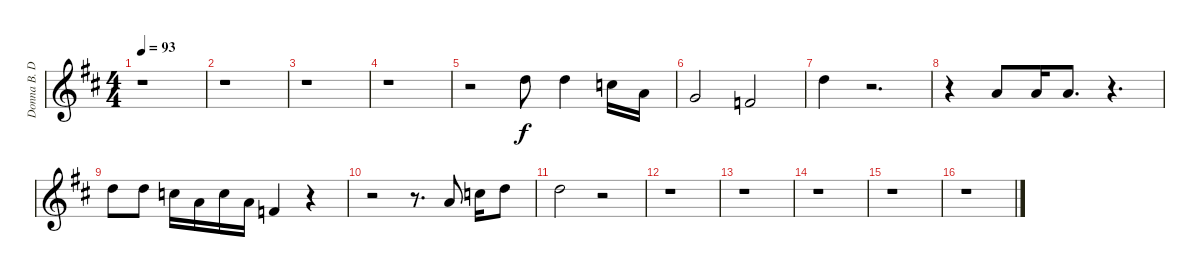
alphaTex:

\track ("Donna B. Davis Vocals" "Donna B. D") {instrument piccolo}
\staff {score}
\tuning (E4 B3 G3 D3 A2 E2) {hide}
\ts (4 4)
\tempo 93
\clef g2
\ks bminor
r.1{dy f} |
r.1 |
r.1 |
r.1 |
r.2 10.1.8{volume 12 instrument piccolo} 10.1.4 8.1.16 10.2.16 |
8.2.2{volume 8 instrument piccolo} 6.2.2 |
10.1.4 r.2{d} |
r.4 10.2.8{volume 6 instrument piccolo} 10.2.16 10.2.8{d} r.4{d} |
10.1.8 10.1.8 8.1.16 10.2.16 8.1.16 10.2.16 10.3.4 r.4 |
r.2 r.8{d} 10.2.8 8.1.16 10.1.8 |
10.1.2 r.2 |
r.1 |
r.1 |
r.1 |
r.1 |
r.1
